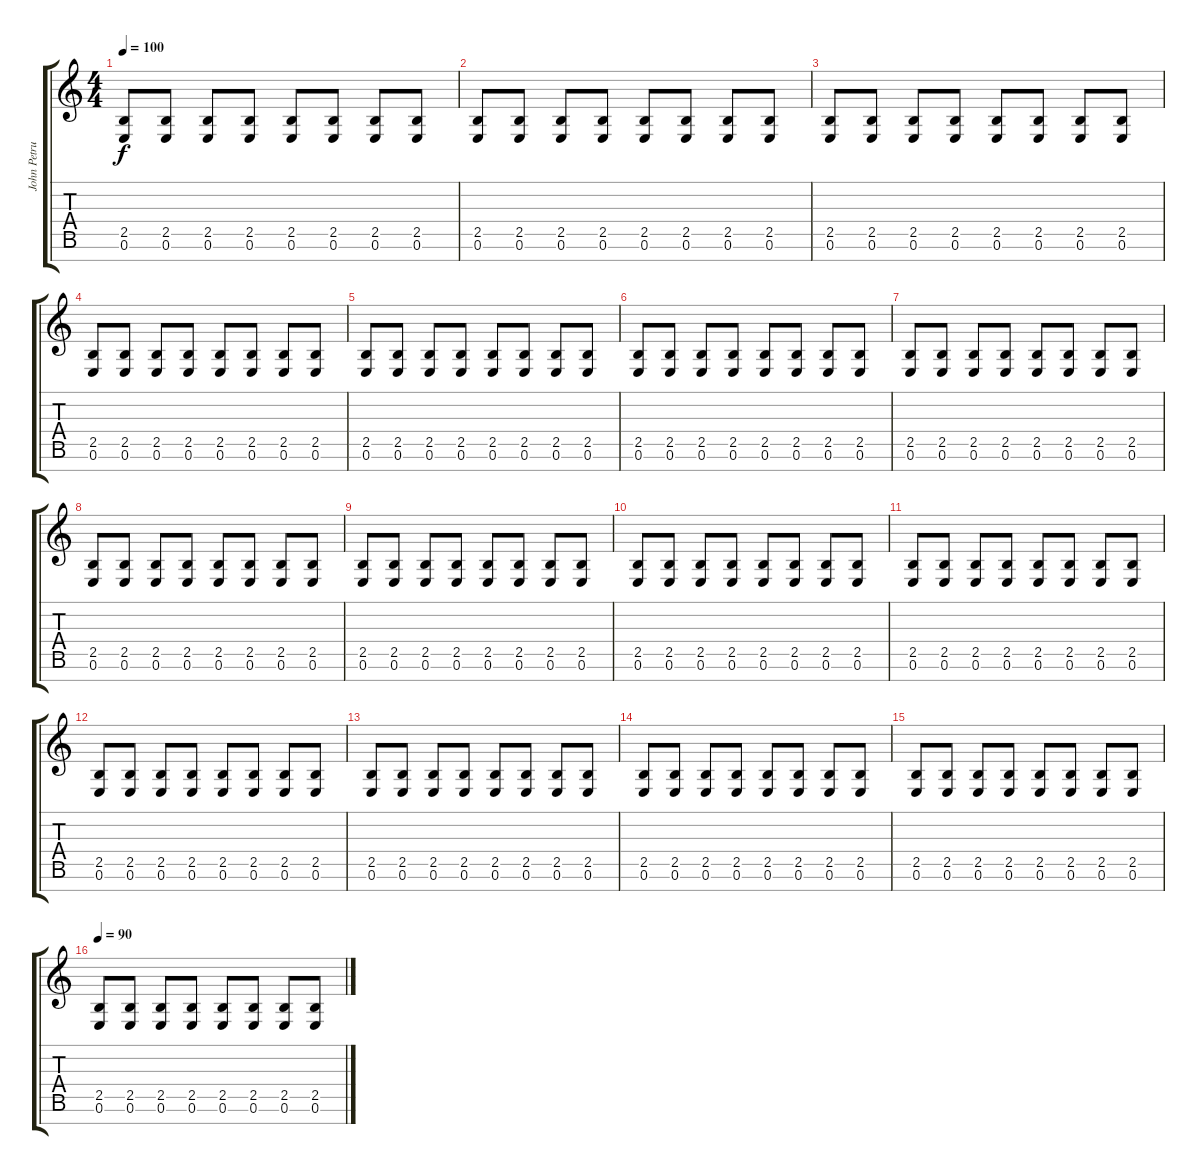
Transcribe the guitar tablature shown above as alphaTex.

\track ("John Petrucci Rhythm" "John Petru") {instrument distortionguitar}
\staff {score tabs}
\tuning (E4 B3 G3 D3 A2 E2 B1) {hide}
\ts (4 4)
\tempo 100
\clef g2
\ks c
(2.5 0.6).8{dy f} (2.5 0.6).8 (2.5 0.6).8 (2.5 0.6).8 (2.5 0.6).8 (2.5 0.6).8 (2.5 0.6).8 (2.5 0.6).8 |
(2.5 0.6).8 (2.5 0.6).8 (2.5 0.6).8 (2.5 0.6).8 (2.5 0.6).8 (2.5 0.6).8 (2.5 0.6).8 (2.5 0.6).8 |
(2.5 0.6).8 (2.5 0.6).8 (2.5 0.6).8 (2.5 0.6).8 (2.5 0.6).8 (2.5 0.6).8 (2.5 0.6).8 (2.5 0.6).8 |
(2.5 0.6).8 (2.5 0.6).8 (2.5 0.6).8 (2.5 0.6).8 (2.5 0.6).8 (2.5 0.6).8 (2.5 0.6).8 (2.5 0.6).8 |
(2.5 0.6).8 (2.5 0.6).8 (2.5 0.6).8 (2.5 0.6).8 (2.5 0.6).8 (2.5 0.6).8 (2.5 0.6).8 (2.5 0.6).8 |
(2.5 0.6).8 (2.5 0.6).8 (2.5 0.6).8 (2.5 0.6).8 (2.5 0.6).8 (2.5 0.6).8 (2.5 0.6).8 (2.5 0.6).8 |
(2.5 0.6).8 (2.5 0.6).8 (2.5 0.6).8 (2.5 0.6).8 (2.5 0.6).8 (2.5 0.6).8 (2.5 0.6).8 (2.5 0.6).8 |
(2.5 0.6).8 (2.5 0.6).8 (2.5 0.6).8 (2.5 0.6).8 (2.5 0.6).8 (2.5 0.6).8 (2.5 0.6).8 (2.5 0.6).8 |
(2.5 0.6).8 (2.5 0.6).8 (2.5 0.6).8 (2.5 0.6).8 (2.5 0.6).8 (2.5 0.6).8 (2.5 0.6).8 (2.5 0.6).8 |
(2.5 0.6).8 (2.5 0.6).8 (2.5 0.6).8 (2.5 0.6).8 (2.5 0.6).8 (2.5 0.6).8 (2.5 0.6).8 (2.5 0.6).8 |
(2.5 0.6).8 (2.5 0.6).8 (2.5 0.6).8 (2.5 0.6).8 (2.5 0.6).8 (2.5 0.6).8 (2.5 0.6).8 (2.5 0.6).8 |
(2.5 0.6).8 (2.5 0.6).8 (2.5 0.6).8 (2.5 0.6).8 (2.5 0.6).8 (2.5 0.6).8 (2.5 0.6).8 (2.5 0.6).8 |
(2.5 0.6).8 (2.5 0.6).8 (2.5 0.6).8 (2.5 0.6).8 (2.5 0.6).8 (2.5 0.6).8 (2.5 0.6).8 (2.5 0.6).8 |
(2.5 0.6).8 (2.5 0.6).8 (2.5 0.6).8 (2.5 0.6).8 (2.5 0.6).8 (2.5 0.6).8 (2.5 0.6).8 (2.5 0.6).8 |
(2.5 0.6).8 (2.5 0.6).8 (2.5 0.6).8 (2.5 0.6).8 (2.5 0.6).8 (2.5 0.6).8 (2.5 0.6).8 (2.5 0.6).8 |
\tempo 90
(2.5 0.6).8 (2.5 0.6).8 (2.5 0.6).8 (2.5 0.6).8 (2.5 0.6).8 (2.5 0.6).8 (2.5 0.6).8 (2.5 0.6).8
